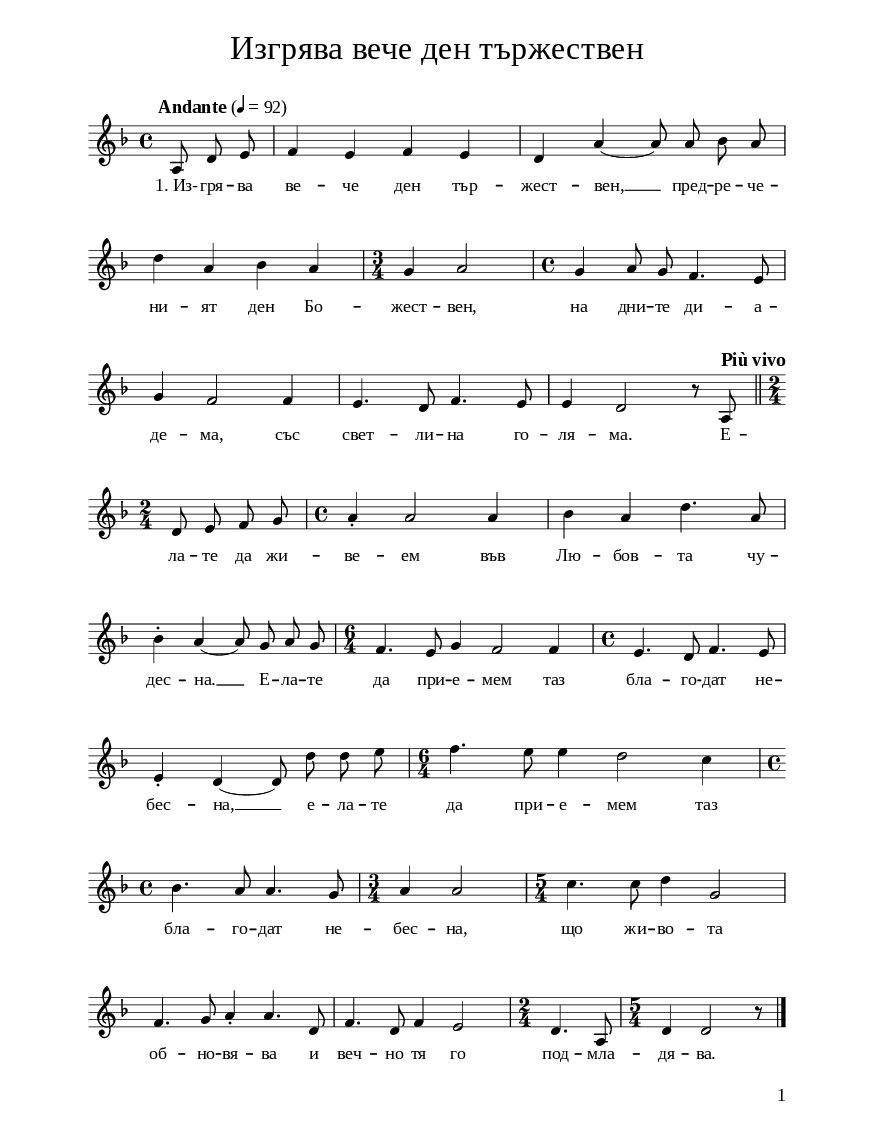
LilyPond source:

\version "2.24.4"

% include paper part and global functions
\include "include/globals.ily"


"rightBraces022" = \markup {
  \column {
    % repeat braces
    \translate #'(0 . -20.1 )
    \right-brace #18



  }
  \column {
    % repeat numbers
    \translate #'(0 . -20.7 )
    2
  }
}

\bookpart {
  \label #'ref022
  \tocItem \markup "Изгрява вече ден тържествен"
  \include "include/bookpart-paper.ily"
  \score {
    \include "include/score-layout.ily"

    \new Voice \absolute {
      \clef treble
      \key d \minor
      \time 4/4
      \tempoFunc "Andante" 4 "92"
      \autoBeamOff

      \partial 4.

      a8 d'8 e'8 |f'4 e'4 f'4 e'4 |d'4 a'4 ~ a'8 a'8 bes'8 a'8 \break |
      d''4 a'4 bes'4 a'4 |\time 3/4  g'4 a'2 | \time 4/4  g'4 a'8 g'8 f'4. e'8 \break
      g'4 f'2 f'4 |  e'4. d'8 f'4. e'8 | e'4 d'2 r8 \tempo "Più vivo" a8 | \bar "||" \time 2/4 \break
      d'8 e'8 f'8 g'8 | \time 4/4  a'4 \staccato a'2 a'4 | bes'4 a'4 d''4. a'8 \break |
      bes'4 \staccato a'4 ~ a'8 g'8 a'8 g'8 |  \time 6/4  f'4. e'8 g'4 f'2 f'4 | \time 4/4  e'4. d'8 f'4. e'8 \break |
      e'4 \staccato d'4 ~ d'8 d''8 d''8 e''8 | \time 6/4  f''4. e''8 e''4 d''2 c''4 \break
      \time 4/4  bes'4. a'8 a'4. g'8 |  \time 3/4  a'4 a'2 | \time 5/4  c''4. c''8 d''4 g'2 \break |
      f'4. g'8 a'4 \staccato a'4. d'8 | f'4. d'8 f'4 e'2 | \time 2/4 d'4. a8 | \time 5/4 d'4 d'2 r8 \bar "|."
    }
    \addlyrics {
      "1. Из-" -- гря -- ва ве -- че ден тър -- жест -- вен, __ пред -- ре -- че
      -- ни -- ят ден Бо -- жест -- вен, на дни --
      те ди -- а -- де -- ма, със свет -- ли -- на го
      -- ля -- ма. Е -- ла -- те да жи -- ве -- ем във
      Лю -- бов -- та чу -- дес -- на. __ Е -- ла -- те
      да при -- е -- мем таз бла -- го -- дат не --
      бес -- на, __ е -- ла -- те да при -- е -- мем таз
      бла -- го -- дат не -- бес -- на, що жи -- во --
      та об -- но -- вя -- ва и веч -- но тя го под
      -- мла -- дя -- ва.
    }
    \header {
      title = \titleFunc #'ref_desc_2 "Изгрява вече ден тържествен" "Izgrjava veče den tăržestven"
    }

    \midi{}

  } % score

  \pageBreak

  \markup \fontsize #bgCoupletFontSize {
    \hspace #15
    \override #`(baseline-skip . ,bgCoupletBaselineSkip)
    \column {

      \line { 2. И носи радост за душата, }
      \line {   "   " и прогласява свободата,}
      \line {   "   " и мир с Любов пресвята}
      \line {   "   " за всички на Земята. }


      \line { " " }
      \line { "   " \italic {Припев: } }

      \line {   "   "  Елате да живеем }

      \line {   "   " във Любовта чудесна. }

      \line {   "   " Елате да приемем }

      \line {   "   " таз благодат небесна, }

      \line {   "   " що живота обновява }

      \line {   "   " и вечно тя го подмладява. }

      \line { " " }
      \line {  3.  О, ден прекрасен, вечно благо, }
      \line {   "   " кому за тебе не е драго? }
      \line {   "   " За всичките години}
      \line {   "   " по-скоро обнови ни! }

      \line { " " }
      \line { "   " \italic {Припев ... } }
    }
    \"rightBraces022"
  } % markup

} % bookpart
